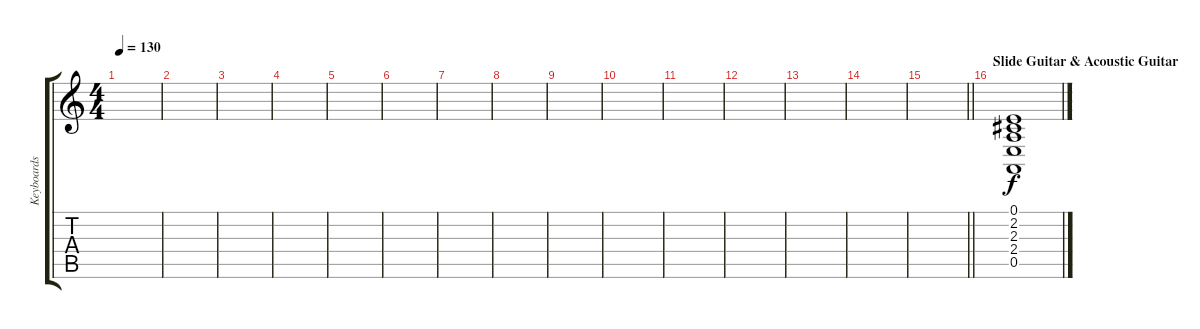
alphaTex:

\track ("Keyboards 1" "Keyboards ") {instrument synthstrings1}
\staff {score tabs}
\tuning (E4 B3 G3 D3 A2 E2) {hide}
\ts (4 4)
\tempo 130
\clef g2
\ks c
|
|
|
|
|
|
|
|
|
|
|
|
|
|
\barLineRight lightlight
|
\section ("" "Slide Guitar & Acoustic Guitar")
(0.1 2.2 2.3 2.4 0.5).1
